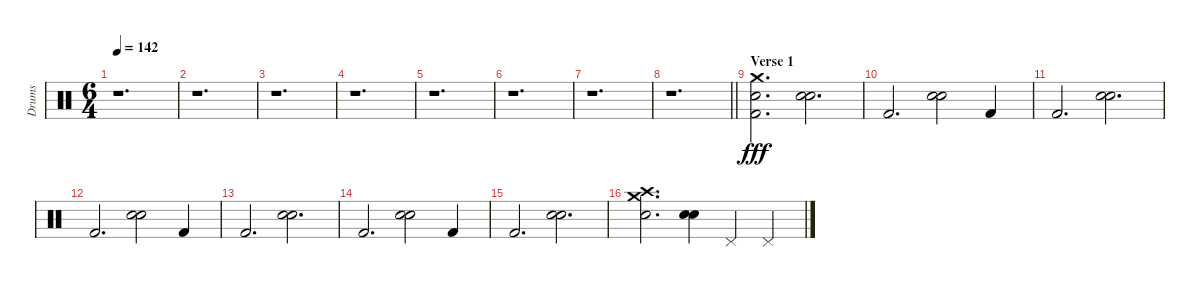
\track ("Drums" "Drums") {instrument percussion}
\staff {score}
\articulation defaults
\ts (6 4)
\tempo 142
\clef neutral
\ks c
r.1{d dy fff} |
r.1{d} |
r.1{d} |
r.1{d} |
r.1{d} |
r.1{d} |
r.1{d} |
\barLineRight lightlight
r.1{d} |
\section ("" "Verse 1")
("Crash medium (hit)" "Snare (hit) 2" "Kick (hit) 2").2{d} ("Snare (hit) 2" "Snare (hit) 2").2{d} |
"Kick (hit) 2".2{d} ("Snare (hit) 2" "Snare (hit) 2").2 "Kick (hit) 2".4 |
"Kick (hit) 2".2{d} ("Snare (hit) 2" "Snare (hit) 2").2{d} |
"Kick (hit) 2".2{d} ("Snare (hit) 2" "Snare (hit) 2").2 "Kick (hit) 2".4 |
"Kick (hit) 2".2{d} ("Snare (hit) 2" "Snare (hit) 2").2{d} |
"Kick (hit) 2".2{d} ("Snare (hit) 2" "Snare (hit) 2").2 "Kick (hit) 2".4 |
"Kick (hit) 2".2{d} ("Snare (hit) 2" "Snare (hit) 2").2{d} |
("Crash medium (hit)" "Crash high (hit)" "Snare (hit) 2").2{d} ("Snare (hit) 2" "Snare (hit) 2").4 "Pedal Hi-Hat (hit)".4 "Pedal Hi-Hat (hit)".4
